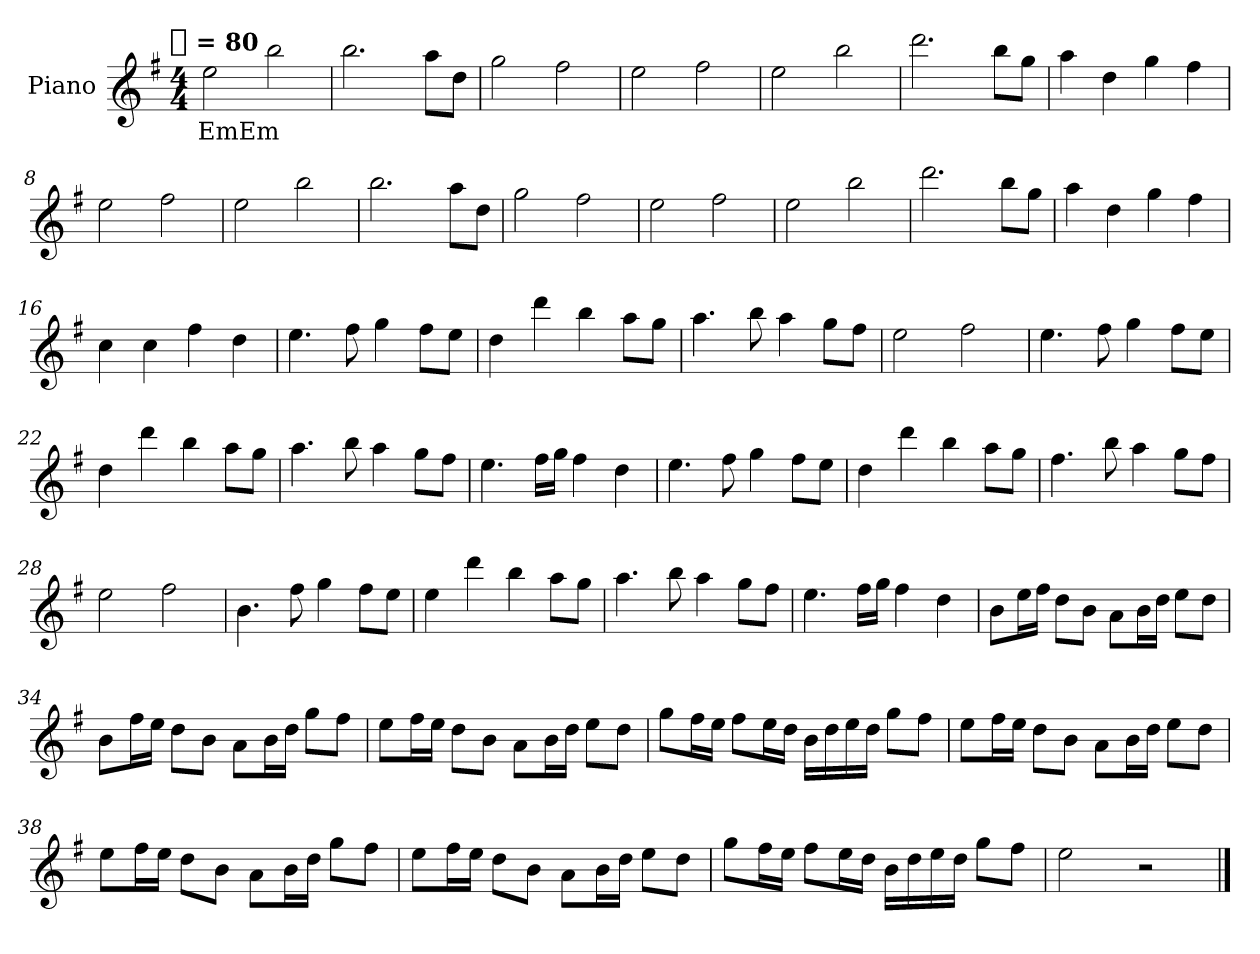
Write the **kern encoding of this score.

**kern	**text
*part1	*part1
*staff1	*staff1
*I"Piano	*
*I'Pia.	*
*clefG2	*
*k[f#]	*
!!LO:TX:omd:t=[quarter] = 80
*M4/4	*
*MM80	*
=1	=1
2ee	EmEm
2bb	.
=2	=2
2.bb	.
8aaL	.
8ddJ	.
=3	=3
2gg	.
2ff#	.
=4	=4
2ee	.
2ff#	.
=5	=5
2ee	.
2bb	.
=6	=6
2.ddd	.
8bbL	.
8ggJ	.
=7	=7
4aa	.
4dd	.
4gg	.
4ff#	.
=8	=8
2ee	.
2ff#	.
!!LO:LB:g=z
=9	=9
2ee	.
2bb	.
=10	=10
2.bb	.
8aaL	.
8ddJ	.
=11	=11
2gg	.
2ff#	.
=12	=12
2ee	.
2ff#	.
=13	=13
2ee	.
2bb	.
=14	=14
2.ddd	.
8bbL	.
8ggJ	.
=15	=15
4aa	.
4dd	.
4gg	.
4ff#	.
=16	=16
4cc	.
4cc	.
4ff#	.
4dd	.
!!LO:LB:g=z
=17	=17
4.ee	.
8ff#	.
4gg	.
8ff#L	.
8eeJ	.
=18	=18
4dd	.
4ddd	.
4bb	.
8aaL	.
8ggJ	.
=19	=19
4.aa	.
8bb	.
4aa	.
8ggL	.
8ff#J	.
=20	=20
2ee	.
2ff#	.
=21	=21
4.ee	.
8ff#	.
4gg	.
8ff#L	.
8eeJ	.
=22	=22
4dd	.
4ddd	.
4bb	.
8aaL	.
8ggJ	.
=23	=23
4.aa	.
8bb	.
4aa	.
8ggL	.
8ff#J	.
!!LO:LB:g=z
=24	=24
4.ee	.
16ff#LL	.
16ggJJ	.
4ff#	.
4dd	.
=25	=25
4.ee	.
8ff#	.
4gg	.
8ff#L	.
8eeJ	.
=26	=26
4dd	.
4ddd	.
4bb	.
8aaL	.
8ggJ	.
=27	=27
4.ff#	.
8bb	.
4aa	.
8ggL	.
8ff#J	.
=28	=28
2ee	.
2ff#	.
=29	=29
4.b	.
8ff#	.
4gg	.
8ff#L	.
8eeJ	.
=30	=30
4ee	.
4ddd	.
4bb	.
8aaL	.
8ggJ	.
!!LO:LB:g=z
=31	=31
4.aa	.
8bb	.
4aa	.
8ggL	.
8ff#J	.
=32	=32
4.ee	.
16ff#LL	.
16ggJJ	.
4ff#	.
4dd	.
=33	=33
8bL	.
16eeL	.
16ff#JJ	.
8ddL	.
8bJ	.
8aL	.
16bL	.
16ddJJ	.
8eeL	.
8ddJ	.
=34	=34
8bL	.
16ff#L	.
16eeJJ	.
8ddL	.
8bJ	.
8aL	.
16bL	.
16ddJJ	.
8ggL	.
8ff#J	.
=35	=35
8eeL	.
16ff#L	.
16eeJJ	.
8ddL	.
8bJ	.
8aL	.
16bL	.
16ddJJ	.
8eeL	.
8ddJ	.
!!LO:LB:g=z
=36	=36
8ggL	.
16ff#L	.
16eeJJ	.
8ff#L	.
16eeL	.
16ddJJ	.
16bLL	.
16dd	.
16ee	.
16ddJJ	.
8ggL	.
8ff#J	.
=37	=37
8eeL	.
16ff#L	.
16eeJJ	.
8ddL	.
8bJ	.
8aL	.
16bL	.
16ddJJ	.
8eeL	.
8ddJ	.
=38	=38
8eeL	.
16ff#L	.
16eeJJ	.
8ddL	.
8bJ	.
8aL	.
16bL	.
16ddJJ	.
8ggL	.
8ff#J	.
=39	=39
8eeL	.
16ff#L	.
16eeJJ	.
8ddL	.
8bJ	.
8aL	.
16bL	.
16ddJJ	.
8eeL	.
8ddJ	.
!!LO:LB:g=z
=40	=40
8ggL	.
16ff#L	.
16eeJJ	.
8ff#L	.
16eeL	.
16ddJJ	.
16bLL	.
16dd	.
16ee	.
16ddJJ	.
8ggL	.
8ff#J	.
=41	=41
2ee	.
2r	.
==	==
*-	*-
